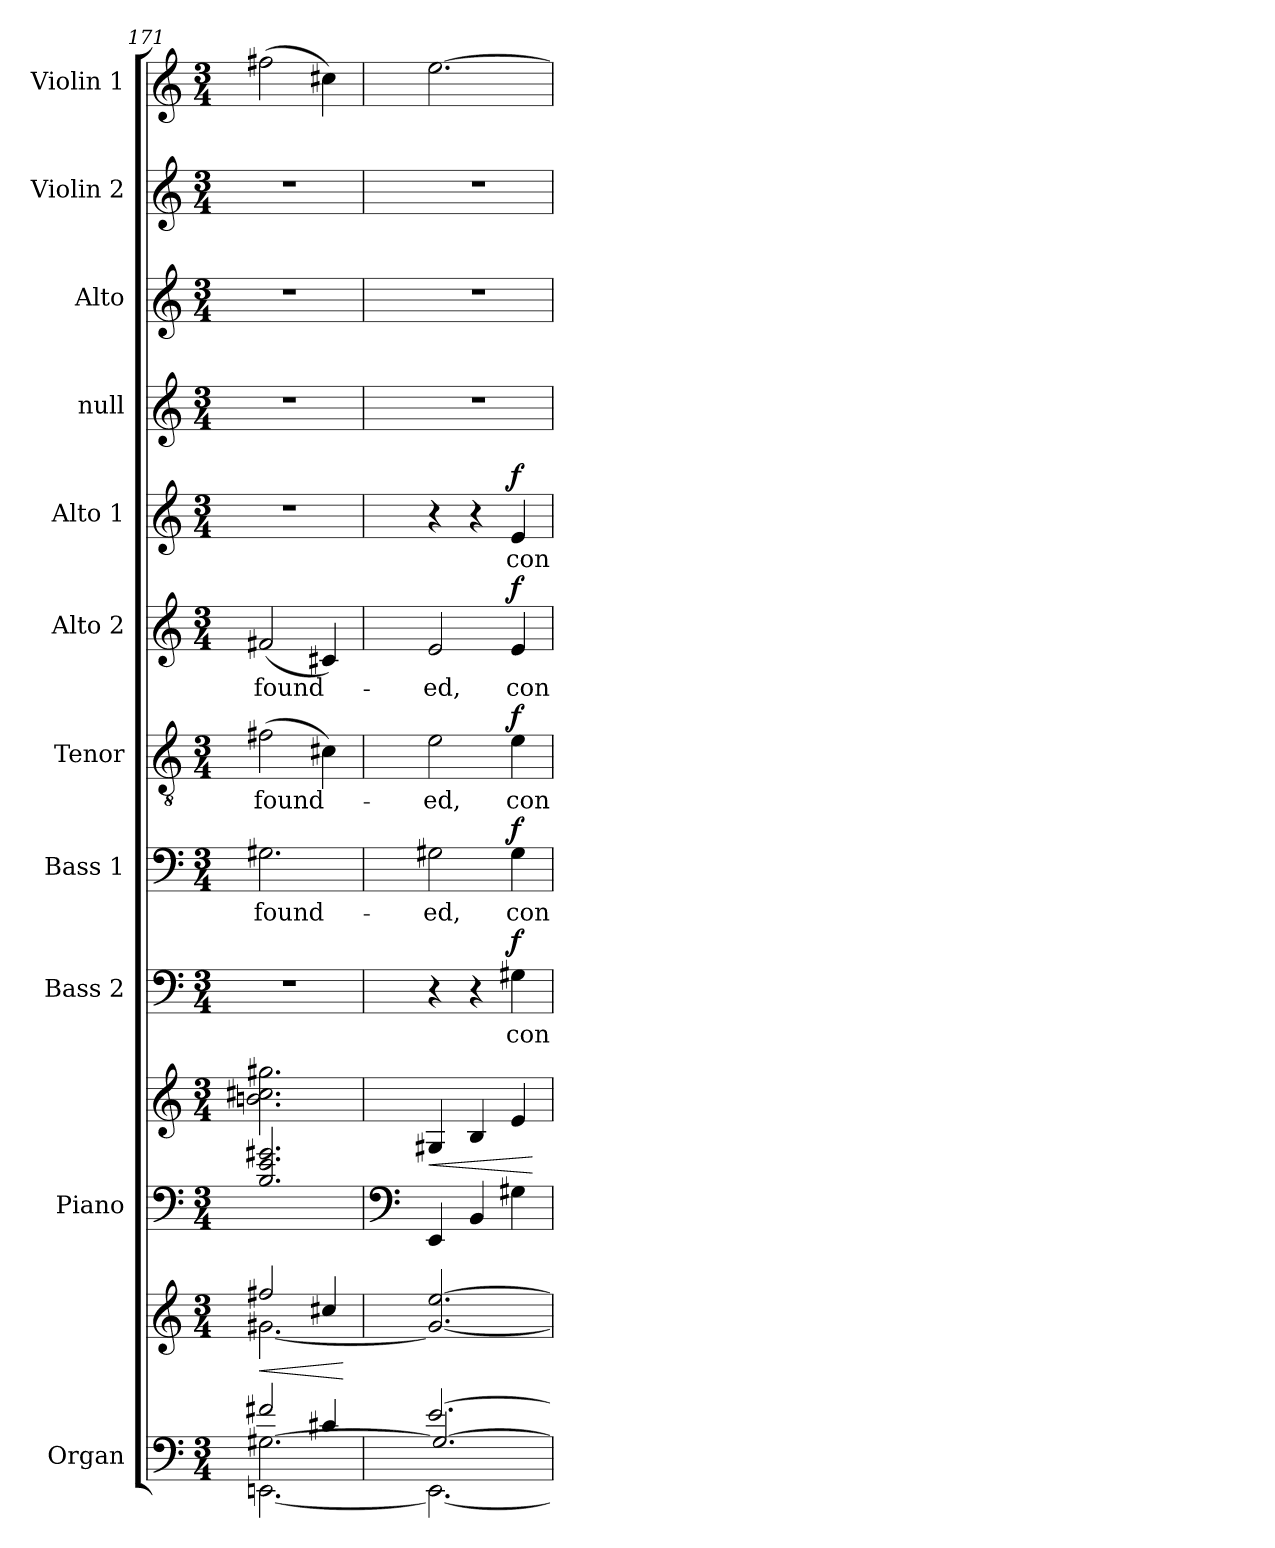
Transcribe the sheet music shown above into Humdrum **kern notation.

**kern	**kern	**dynam	**kern	**kern	**dynam	**kern	**text	**dynam	**kern	**text	**dynam	**kern	**text	**dynam	**kern	**text	**dynam	**kern	**text	**dynam	**kern	**kern	**kern	**kern
*part11	*part11	*part11	*part10	*part10	*part10	*part9	*part9	*part9	*part8	*part8	*part8	*part7	*part7	*part7	*part6	*part6	*part6	*part5	*part5	*part5	*part4	*part3	*part2	*part1
*staff13	*staff12	*staff12/13	*staff11	*staff10	*staff10/11	*staff9	*staff9	*staff9	*staff8	*staff8	*staff8	*staff7	*staff7	*staff7	*staff6	*staff6	*staff6	*staff5	*staff5	*staff5	*staff4	*staff3	*staff2	*staff1
*I"Organ	*	*	*I"Piano	*	*	*I"Bass 2	*	*	*I"Bass 1	*	*	*I"Tenor	*	*	*I"Alto 2	*	*	*I"Alto 1	*	*	*I"null	*I"Alto	*I"Violin 2	*I"Violin 1
*I'Org.	*	*	*	*	*	*I'B. 2	*	*	*I'B. 1	*	*	*I'T.	*	*	*I'A. 2	*	*	*I'A. 1	*	*	*	*	*I'Vln. 2	*I'Vln. 1
*clefF4	*clefG2	*	*clefF4	*clefG2	*	*clefF4	*	*	*clefF4	*	*	*clefGv2	*	*	*clefG2	*	*	*clefG2	*	*	*clefG2	*clefG2	*clefG2	*clefG2
*k[]	*k[]	*	*k[]	*k[]	*	*k[]	*	*	*k[]	*	*	*k[]	*	*	*k[]	*	*	*k[]	*	*	*k[]	*k[]	*k[]	*k[]
*M3/4	*M3/4	*	*M3/4	*M3/4	*	*M3/4	*	*	*M3/4	*	*	*M3/4	*	*	*M3/4	*	*	*M3/4	*	*	*M3/4	*M3/4	*M3/4	*M3/4
=171	=171	=171	=171	=171	=171	=171	=171	=171	=171	=171	=171	=171	=171	=171	=171	=171	=171	=171	=171	=171	=171	=171	=171	=171
*^	*	*	*	*	*	*	*	*	*	*	*	*	*	*	*	*	*	*	*	*	*	*	*	*
*	*^	*	*	*	*	*	*	*	*	*	*	*	*	*	*	*	*	*	*	*	*	*	*	*	*
!	!	!	!	!LO:HP:b	!	!	!	!	!	!	!	!LO:LY:b	!	!	!LO:LY:b	!	!	!LO:LY:b	!	!	!	!	!	!	!	!
*	*	*	*^	*	*	*	*	*	*	*	*	*	*	*	*	*	*	*	*	*	*	*	*	*	*	*
2f#X/	[2.EEn\	[2.G#X\	2ff#X/	[2.g#X\	<	2.B/ 2.e/ 2.g#X/	2.bn\ 2.cc#X\ 2.gg#X\	.	2.r	.	.	2.G#X\	-found-	.	(>2f#X\	-found-	.	(<2f#X/	-found-	.	2.r	.	.	2.r	2.r	2.r	(>2ff#X\
4c#X/	.	.	4cc#X/	.	.	.	.	.	.	.	.	.	.	.	4c#X\)	.	.	4c#X/)	.	.	.	.	.	.	.	.	4cc#X\)
*v	*v	*v	*	*	*	*	*	*	*	*	*	*	*	*	*	*	*	*	*	*	*	*	*	*	*	*	*
*	*v	*v	*	*	*	*	*	*	*	*	*	*	*	*	*	*	*	*	*	*	*	*	*	*	*
.	.	[	.	.	.	.	.	.	.	.	.	.	.	.	.	.	.	.	.	.	.	.	.	.
=172	=172	=172	=172	=172	=172	=172	=172	=172	=172	=172	=172	=172	=172	=172	=172	=172	=172	=172	=172	=172	=172	=172	=172	=172
*	*	*	*clefF4	*	*	*	*	*	*	*	*	*	*	*	*	*	*	*	*	*	*	*	*	*
*^	*	*	*	*	*	*	*	*	*	*	*	*	*	*	*	*	*	*	*	*	*	*	*	*
*	*^	*	*	*	*	*	*	*	*	*	*	*	*	*	*	*	*	*	*	*	*	*	*	*	*
!	!	!	!	!	!	!	!LO:HP:b	!	!	!	!	!LO:LY:b	!	!	!LO:LY:b	!	!	!LO:LY:b	!	!	!	!	!	!	!	!
[2.e/	2.EE\_	2.G#/_	2.g#/_ [2.ee/	.	4EE/	4G#X/	<	4r	.	.	2G#X\	-ed,	.	2e\	-ed,	.	2e/	-ed,	.	4r	.	.	2.r	2.r	2.r	[2.ee\
.	.	.	.	.	4BB/	4B/	.	4r	.	.	.	.	.	.	.	.	.	.	.	4r	.	.	.	.	.	.
!	!	!	!	!	!	!	!	!	!LO:LY:b	!LO:DY:a	!	!LO:LY:b	!LO:DY:a	!	!LO:LY:b	!LO:DY:a	!	!LO:LY:b	!LO:DY:a	!	!LO:LY:b	!LO:DY:a	!	!	!	!
.	.	.	.	.	4G#X\	4e/	.	4G#X\	con-	f	4G#\	con-	f	4e\	con-	f	4e/	con-	f	4e/	con-	f	.	.	.	.
*v	*v	*v	*	*	*	*	*	*	*	*	*	*	*	*	*	*	*	*	*	*	*	*	*	*	*	*
.	.	.	.	.	[	.	.	.	.	.	.	.	.	.	.	.	.	.	.	.	.	.	.	.
=	=	=	=	=	=	=	=	=	=	=	=	=	=	=	=	=	=	=	=	=	=	=	=	=
*-	*-	*-	*-	*-	*-	*-	*-	*-	*-	*-	*-	*-	*-	*-	*-	*-	*-	*-	*-	*-	*-	*-	*-	*-
